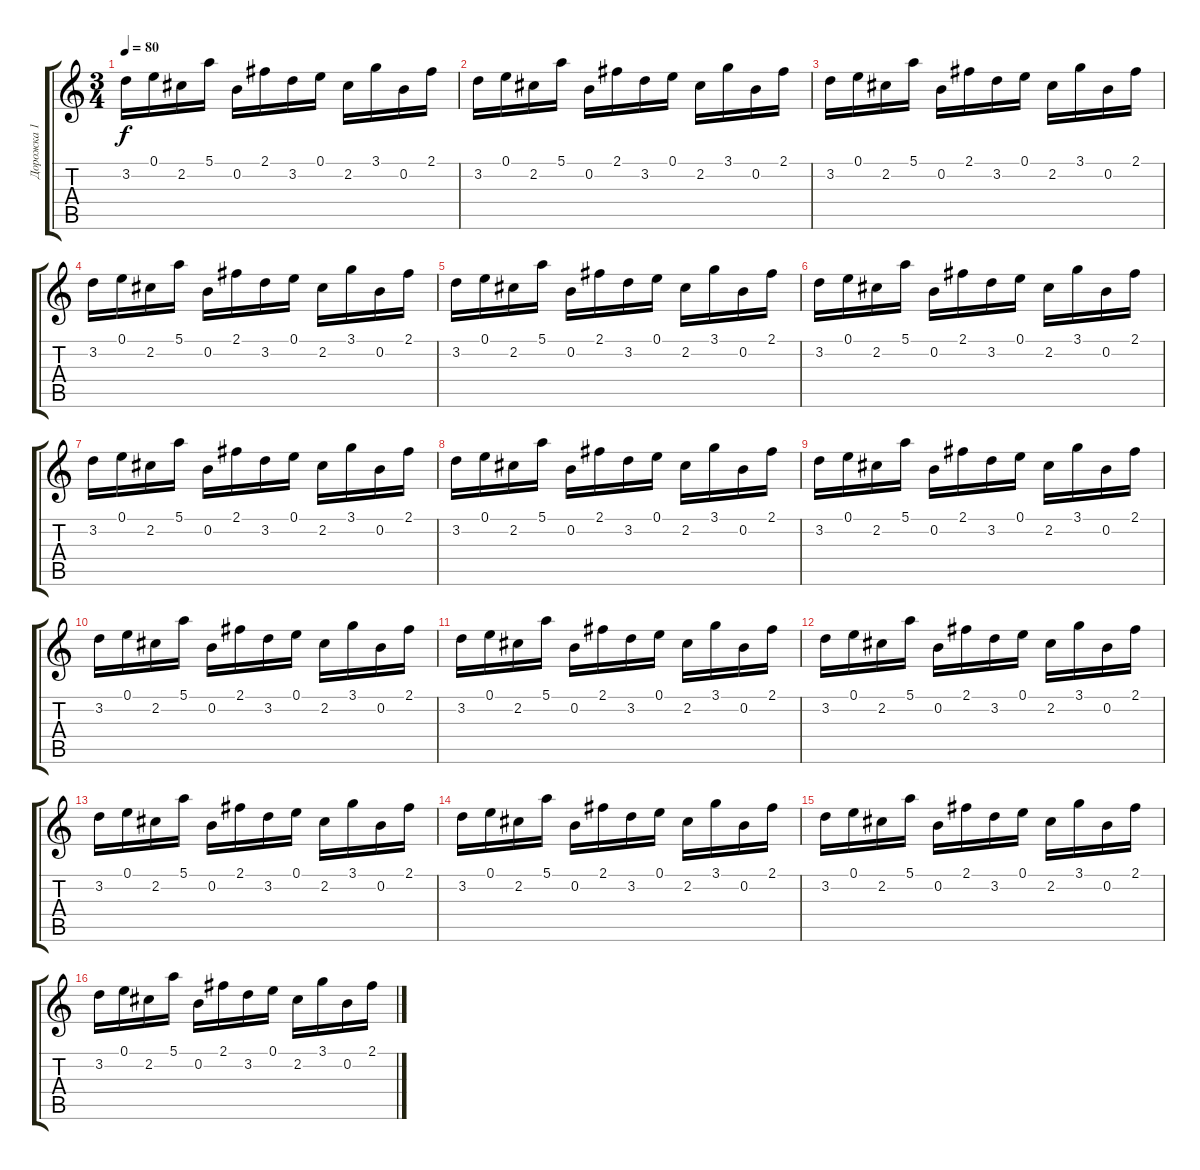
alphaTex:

\track ("Дорожка 1" "Дорожка 1") {instrument electricguitarclean}
\staff {score tabs}
\tuning (E4 B3 G3 D3 A2 D2) {hide}
\ts (3 4)
\tempo 80
\clef g2
\ks c
3.2.16{dy f} 0.1.16 2.2.16 5.1.16 0.2.16 2.1.16 3.2.16 0.1.16 2.2.16 3.1.16 0.2.16 2.1.16 |
3.2.16 0.1.16 2.2.16 5.1.16 0.2.16 2.1.16 3.2.16 0.1.16 2.2.16 3.1.16 0.2.16 2.1.16 |
3.2.16 0.1.16 2.2.16 5.1.16 0.2.16 2.1.16 3.2.16 0.1.16 2.2.16 3.1.16 0.2.16 2.1.16 |
3.2.16 0.1.16 2.2.16 5.1.16 0.2.16 2.1.16 3.2.16 0.1.16 2.2.16 3.1.16 0.2.16 2.1.16 |
3.2.16 0.1.16 2.2.16 5.1.16 0.2.16 2.1.16 3.2.16 0.1.16 2.2.16 3.1.16 0.2.16 2.1.16 |
3.2.16 0.1.16 2.2.16 5.1.16 0.2.16 2.1.16 3.2.16 0.1.16 2.2.16 3.1.16 0.2.16 2.1.16 |
3.2.16 0.1.16 2.2.16 5.1.16 0.2.16 2.1.16 3.2.16 0.1.16 2.2.16 3.1.16 0.2.16 2.1.16 |
3.2.16 0.1.16 2.2.16 5.1.16 0.2.16 2.1.16 3.2.16 0.1.16 2.2.16 3.1.16 0.2.16 2.1.16 |
3.2.16{volume 14} 0.1.16 2.2.16 5.1.16 0.2.16 2.1.16 3.2.16 0.1.16 2.2.16 3.1.16 0.2.16 2.1.16 |
3.2.16 0.1.16 2.2.16 5.1.16 0.2.16 2.1.16 3.2.16 0.1.16 2.2.16 3.1.16 0.2.16 2.1.16 |
3.2.16 0.1.16 2.2.16 5.1.16 0.2.16 2.1.16 3.2.16 0.1.16 2.2.16 3.1.16 0.2.16 2.1.16 |
3.2.16 0.1.16 2.2.16 5.1.16 0.2.16 2.1.16 3.2.16 0.1.16 2.2.16 3.1.16 0.2.16 2.1.16 |
3.2.16{volume 0} 0.1.16 2.2.16 5.1.16 0.2.16 2.1.16 3.2.16 0.1.16 2.2.16 3.1.16 0.2.16 2.1.16 |
3.2.16 0.1.16 2.2.16 5.1.16 0.2.16 2.1.16 3.2.16 0.1.16 2.2.16 3.1.16 0.2.16 2.1.16 |
3.2.16 0.1.16 2.2.16 5.1.16 0.2.16 2.1.16 3.2.16 0.1.16 2.2.16 3.1.16 0.2.16 2.1.16 |
3.2.16 0.1.16 2.2.16 5.1.16 0.2.16 2.1.16 3.2.16 0.1.16 2.2.16 3.1.16 0.2.16 2.1.16
